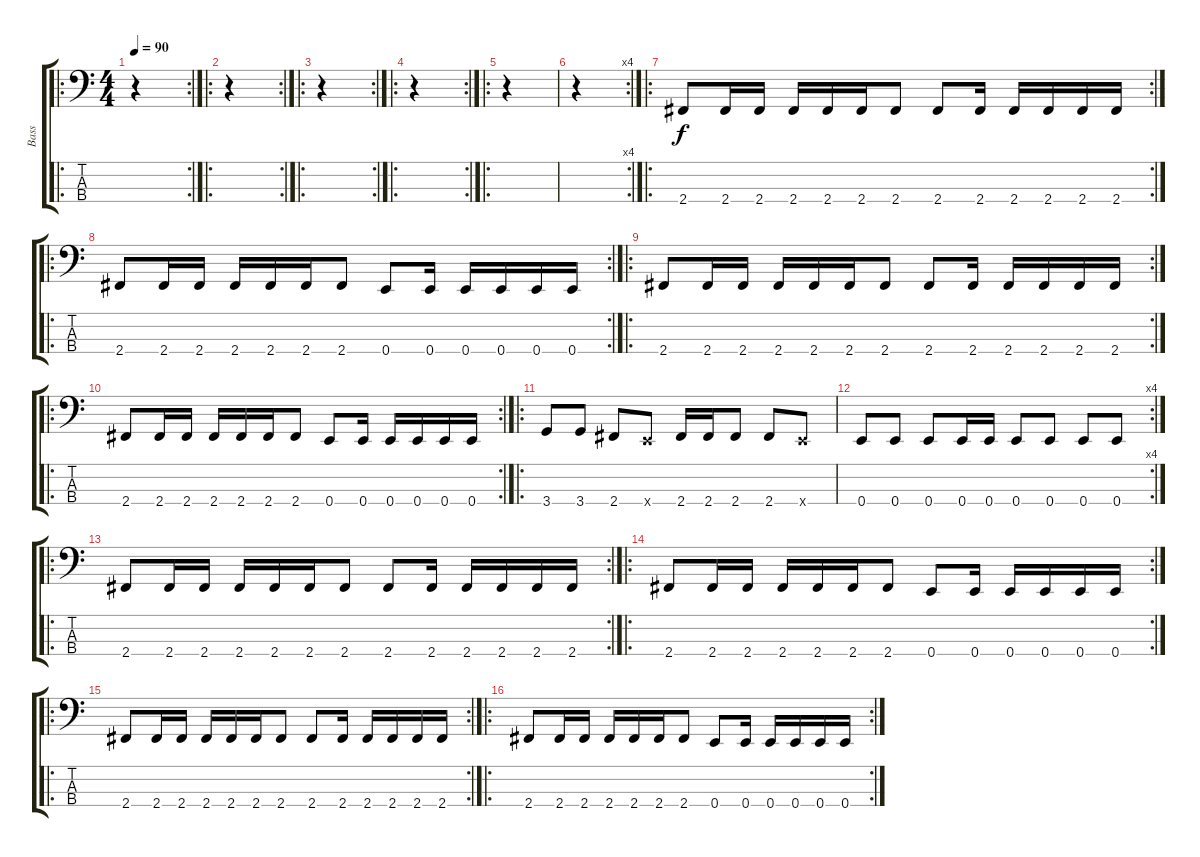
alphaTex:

\track ("Bass" "Bass") {instrument acousticbass}
\staff {score tabs}
\tuning (G2 D2 A1 E1) {hide}
\ro
\rc 2
\ts (4 4)
\tempo 90
\clef f4
\ks c
r.4{dy f} |
\ro
\rc 2
r.4 |
\ro
\rc 2
r.4 |
\ro
\rc 2
r.4 |
\ro
r.4 |
\rc 4
r.4 |
\ro
\rc 2
2.4.8 2.4.16 2.4.16 2.4.16 2.4.16 2.4.16 2.4.8 2.4.8 2.4.16 2.4.16 2.4.16 2.4.16 2.4.16 |
\ro
\rc 2
2.4.8 2.4.16 2.4.16 2.4.16 2.4.16 2.4.16 2.4.8 0.4.8 0.4.16 0.4.16 0.4.16 0.4.16 0.4.16 |
\ro
\rc 2
2.4.8 2.4.16 2.4.16 2.4.16 2.4.16 2.4.16 2.4.8 2.4.8 2.4.16 2.4.16 2.4.16 2.4.16 2.4.16 |
\ro
\rc 2
2.4.8 2.4.16 2.4.16 2.4.16 2.4.16 2.4.16 2.4.8 0.4.8 0.4.16 0.4.16 0.4.16 0.4.16 0.4.16 |
\ro
3.4.8 3.4.8 2.4.8 0.4{x}.8 2.4.16 2.4.16 2.4.8 2.4.8 0.4{x}.8 |
\rc 4
0.4.8 0.4.8 0.4.8 0.4.16 0.4.16 0.4.8 0.4.8 0.4.8 0.4.8 |
\ro
\rc 2
2.4.8 2.4.16 2.4.16 2.4.16 2.4.16 2.4.16 2.4.8 2.4.8 2.4.16 2.4.16 2.4.16 2.4.16 2.4.16 |
\ro
\rc 2
2.4.8 2.4.16 2.4.16 2.4.16 2.4.16 2.4.16 2.4.8 0.4.8 0.4.16 0.4.16 0.4.16 0.4.16 0.4.16 |
\ro
\rc 2
2.4.8 2.4.16 2.4.16 2.4.16 2.4.16 2.4.16 2.4.8 2.4.8 2.4.16 2.4.16 2.4.16 2.4.16 2.4.16 |
\ro
\rc 2
2.4.8 2.4.16 2.4.16 2.4.16 2.4.16 2.4.16 2.4.8 0.4.8 0.4.16 0.4.16 0.4.16 0.4.16 0.4.16
